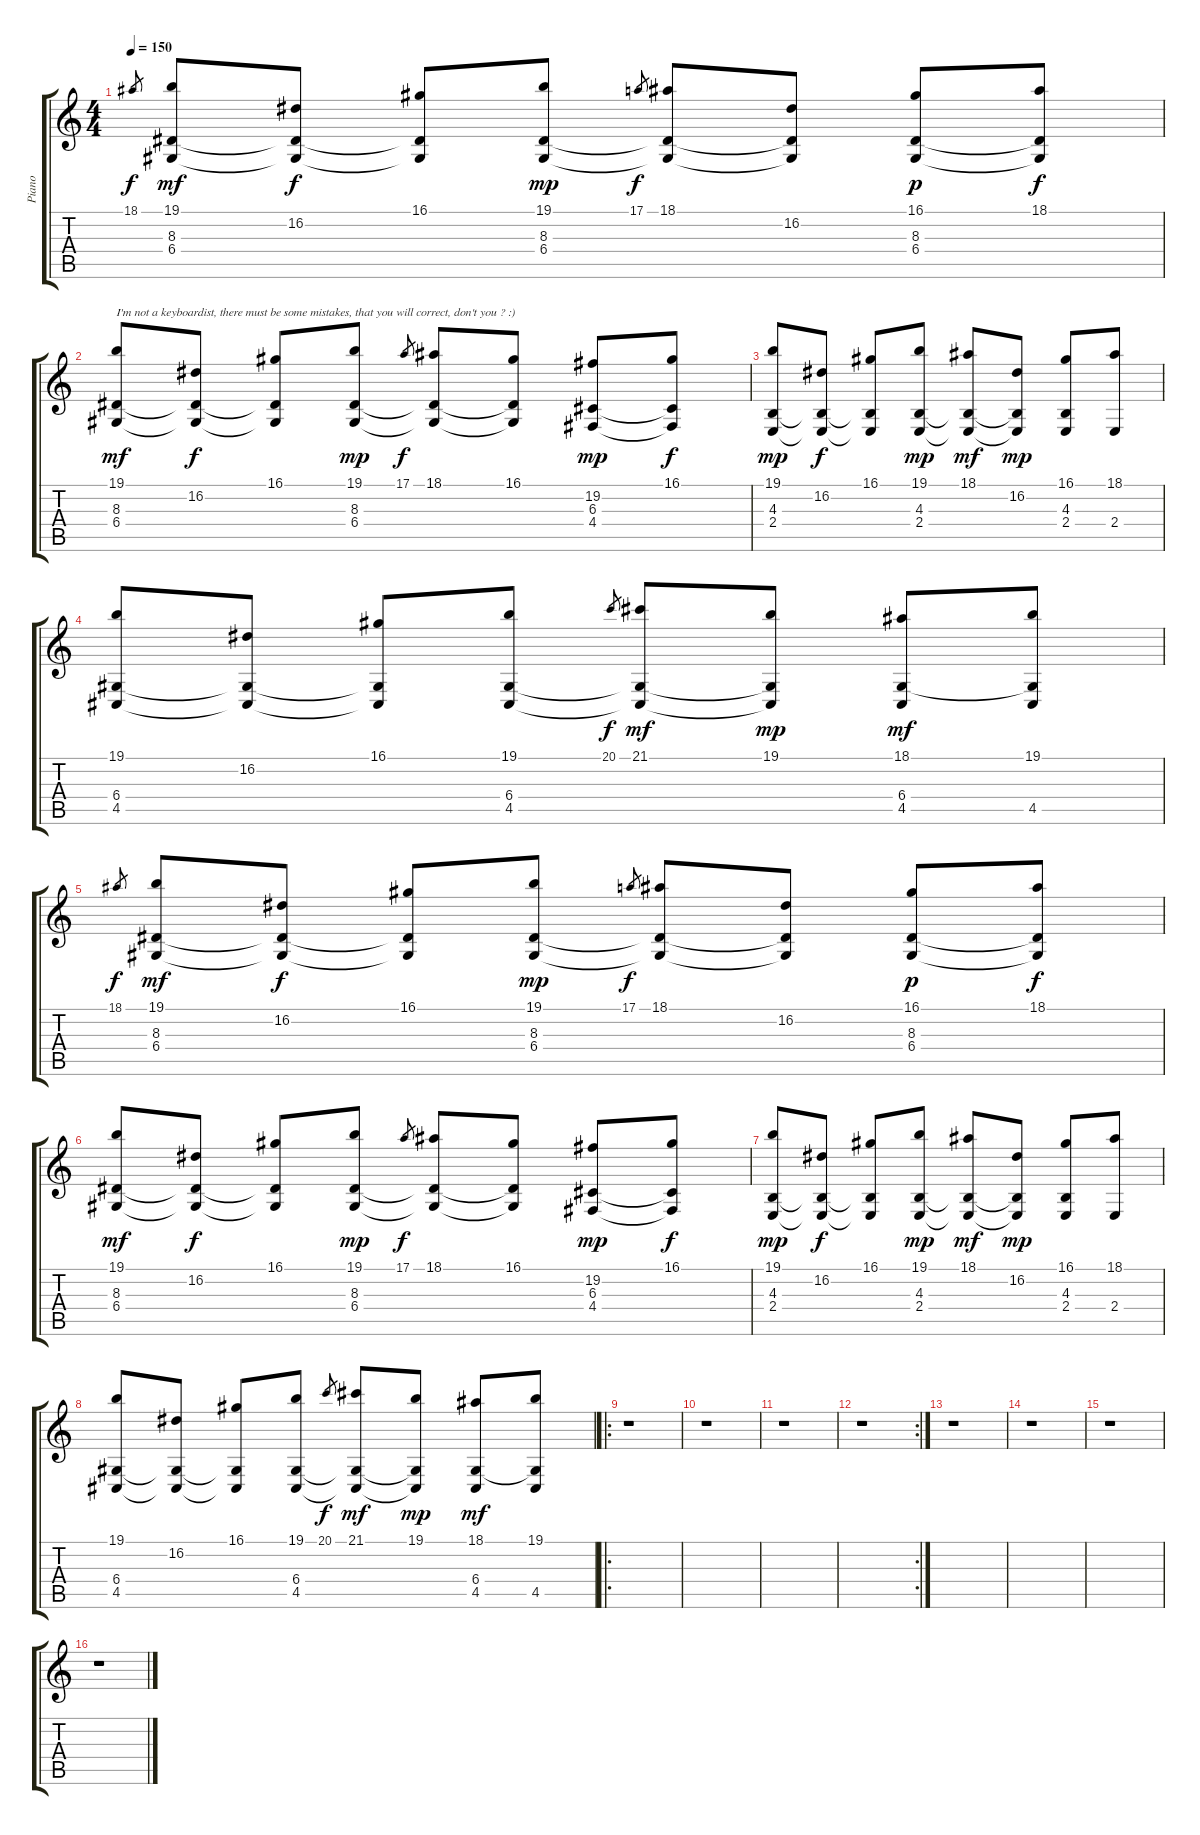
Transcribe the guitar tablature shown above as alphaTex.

\track ("Piano" "Piano") {instrument acousticgrandpiano}
\staff {score tabs}
\tuning (E4 B3 G3 D3 A2 E2) {hide}
\ts (4 4)
\tempo 150
\clef g2
\ks c
18.1.8{gr dy f instrument acousticgrandpiano} (19.1 8.3 6.4).8{dy mf} (16.2 8.3{t} 6.4{t}).8{dy f} (16.1 8.3{t} 6.4{t}).8 (19.1 8.3 6.4).8{dy mp} 17.1.8{gr dy f} (18.1 8.3{t} 6.4{t}).8 (16.2 8.3{t} 6.4{t}).8 (16.1 8.3 6.4).8{dy p} (18.1 8.3{t} 6.4{t}).8{dy f} |
(19.1 8.3 6.4).8{txt "I'm not a keyboardist, there must be some mistakes, that you will correct, don't you ? :)" dy mf} (16.2 8.3{t} 6.4{t}).8{dy f} (16.1 8.3{t} 6.4{t}).8 (19.1 8.3 6.4).8{dy mp} 17.1.8{gr dy f} (18.1 8.3{t} 6.4{t}).8 (16.1 8.3{t} 6.4{t}).8 (19.2 6.3 4.4).8{dy mp} (16.1 6.3{t} 4.4{t}).8{dy f} |
(19.1 4.3 2.4).8{dy mp} (16.2 4.3{t} 2.4{t}).8{dy f} (16.1 4.3{t} 2.4{t}).8 (19.1 4.3 2.4).8{dy mp} (18.1 4.3{t} 2.4{t}).8{dy mf} (16.2 4.3{t} 2.4{t}).8{dy mp} (16.1 4.3 2.4).8 (18.1 2.4).8 |
(19.1 6.4 4.5).8 (16.2 6.4{t} 4.5{t}).8 (16.1 6.4{t} 4.5{t}).8 (19.1 6.4 4.5).8 20.1.8{gr dy f} (21.1 6.4{t} 4.5{t}).8{dy mf} (19.1 6.4{t} 4.5{t}).8{dy mp} (18.1 6.4 4.5).8{dy mf} (19.1 6.4{t} 4.5).8 |
18.1.8{gr dy f} (19.1 8.3 6.4).8{dy mf} (16.2 8.3{t} 6.4{t}).8{dy f} (16.1 8.3{t} 6.4{t}).8 (19.1 8.3 6.4).8{dy mp} 17.1.8{gr dy f} (18.1 8.3{t} 6.4{t}).8 (16.2 8.3{t} 6.4{t}).8 (16.1 8.3 6.4).8{dy p} (18.1 8.3{t} 6.4{t}).8{dy f} |
(19.1 8.3 6.4).8{dy mf} (16.2 8.3{t} 6.4{t}).8{dy f} (16.1 8.3{t} 6.4{t}).8 (19.1 8.3 6.4).8{dy mp} 17.1.8{gr dy f} (18.1 8.3{t} 6.4{t}).8 (16.1 8.3{t} 6.4{t}).8 (19.2 6.3 4.4).8{dy mp} (16.1 6.3{t} 4.4{t}).8{dy f} |
(19.1 4.3 2.4).8{dy mp} (16.2 4.3{t} 2.4{t}).8{dy f} (16.1 4.3{t} 2.4{t}).8 (19.1 4.3 2.4).8{dy mp} (18.1 4.3{t} 2.4{t}).8{dy mf} (16.2 4.3{t} 2.4{t}).8{dy mp} (16.1 4.3 2.4).8 (18.1 2.4).8 |
(19.1 6.4 4.5).8 (16.2 6.4{t} 4.5{t}).8 (16.1 6.4{t} 4.5{t}).8 (19.1 6.4 4.5).8 20.1.8{gr dy f} (21.1 6.4{t} 4.5{t}).8{dy mf} (19.1 6.4{t} 4.5{t}).8{dy mp} (18.1 6.4 4.5).8{dy mf} (19.1 6.4{t} 4.5).8 |
\ro
r.1 |
r.1 |
r.1 |
\rc 2
r.1 |
r.1 |
r.1 |
r.1 |
r.1
